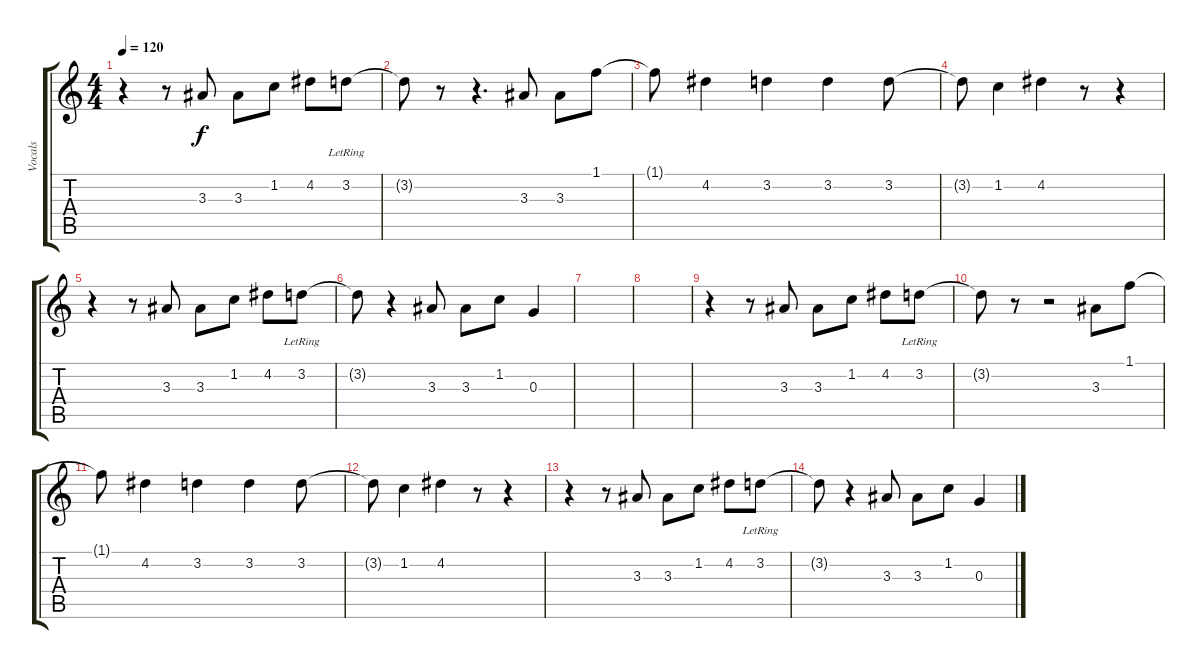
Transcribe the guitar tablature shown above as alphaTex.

\track ("Vocals" "Vocals") {instrument distortionguitar}
\staff {score tabs}
\tuning (E4 B3 G3 D3 A2 E2) {hide}
\ts (4 4)
\tempo 120
\clef g2
\ks c
r.4{dy f} r.8 3.3.8 3.3.8 1.2.8 4.2.8 3.2{lr}.8 |
3.2{t}.8 r.8 r.4{d} 3.3.8 3.3.8 1.1.8 |
1.1{t}.8 4.2.4 3.2.4 3.2.4 3.2.8 |
3.2{t}.8 1.2.4 4.2.4 r.8 r.4 |
r.4 r.8 3.3.8 3.3.8 1.2.8 4.2.8 3.2{lr}.8 |
3.2{t}.8 r.4 3.3.8 3.3.8 1.2.8 0.3.4 |
|
|
r.4 r.8 3.3.8 3.3.8 1.2.8 4.2.8 3.2{lr}.8 |
3.2{t}.8 r.8 r.2 3.3.8 1.1.8 |
1.1{t}.8 4.2.4 3.2.4 3.2.4 3.2.8 |
3.2{t}.8 1.2.4 4.2.4 r.8 r.4 |
r.4 r.8 3.3.8 3.3.8 1.2.8 4.2.8 3.2{lr}.8 |
3.2{t}.8 r.4 3.3.8 3.3.8 1.2.8 0.3.4
